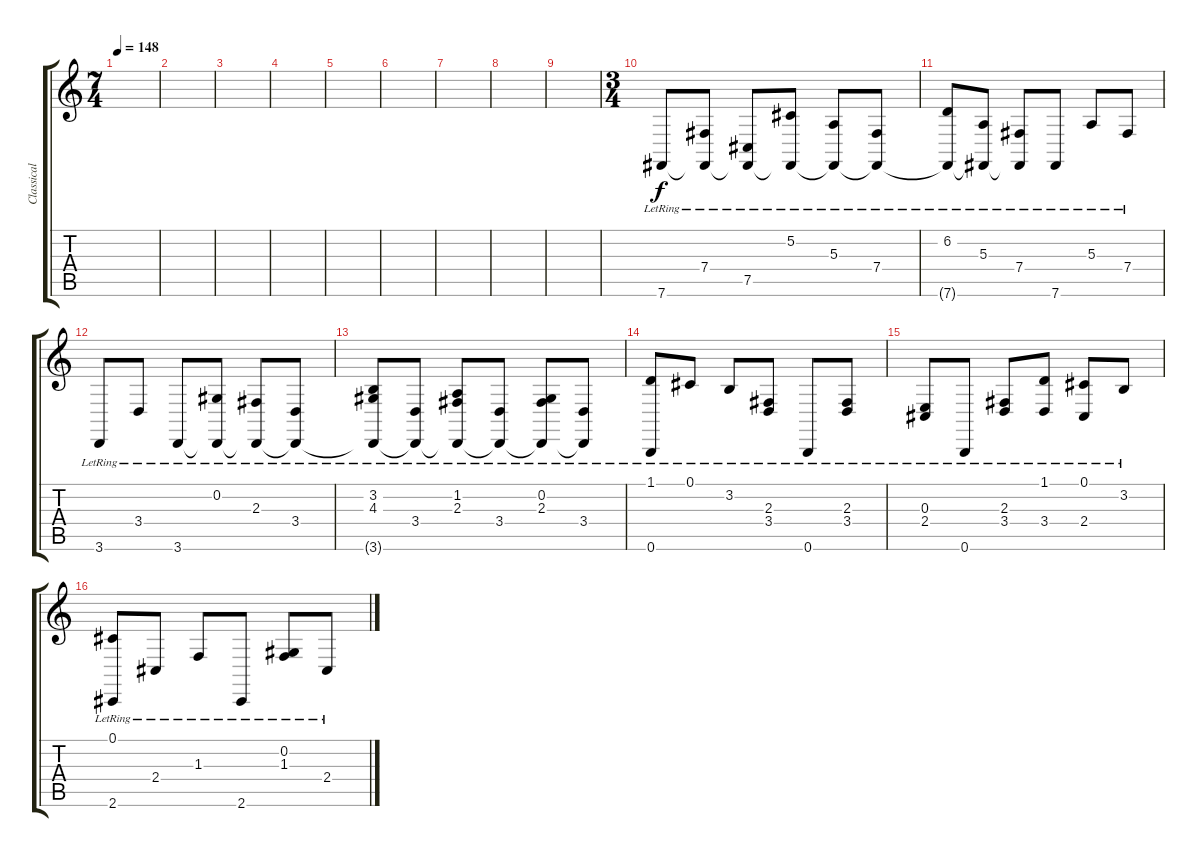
\track ("Classical" "Classical") {instrument acousticgrandpiano}
\staff {score tabs}
\tuning (Db4 Ab3 E3 B2 Gb2 B1) {hide}
\ts (7 4)
\tempo 148
\clef g2
\ks c
|
|
|
|
|
|
|
|
|
\ts (3 4)
7.6{lr}.8{instrument acousticgrandpiano} (7.4{lr} 7.6{t}).8 (7.5{lr} 7.6{t}).8 (5.2{lr} 7.6{t}).8 (5.3{lr} 7.6{t}).8 (7.4{lr} 7.6{t}).8 |
(6.2{lr} 7.6{t}).8 (5.3{lr} 7.6{t}).8 (7.4{lr} 7.6{t}).8 7.6{lr}.8 5.3{lr}.8 7.4{lr}.8 |
3.6{lr}.8 3.4{lr}.8 3.6{lr}.8 (0.2{lr} 3.6{t}).8 (2.3{lr} 3.6{t}).8 (3.4{lr} 3.6{t}).8 |
(3.2{lr} 4.3{lr} 3.6{t}).8 (3.4{lr} 3.6{t}).8 (1.2{lr} 2.3{lr} 3.6{t}).8 (3.4{lr} 3.6{t}).8 (0.2{lr} 2.3{lr} 3.6{t}).8 (3.4{lr} 3.6{t}).8 |
(1.1{lr} 0.6{lr}).8 0.1{lr}.8 3.2{lr}.8 (2.3{lr} 3.4{lr}).8 0.6{lr}.8 (2.3{lr} 3.4{lr}).8 |
(0.3{lr} 2.4{lr}).8 0.6{lr}.8 (2.3{lr} 3.4).8 (1.1{lr} 3.4{lr}).8 (0.1{lr} 2.4{lr}).8 3.2{lr}.8 |
(0.1{lr} 2.6{lr}).8 2.4{lr}.8 1.3{lr}.8 2.6{lr}.8 (0.2{lr} 1.3{lr}).8 2.4{lr}.8
